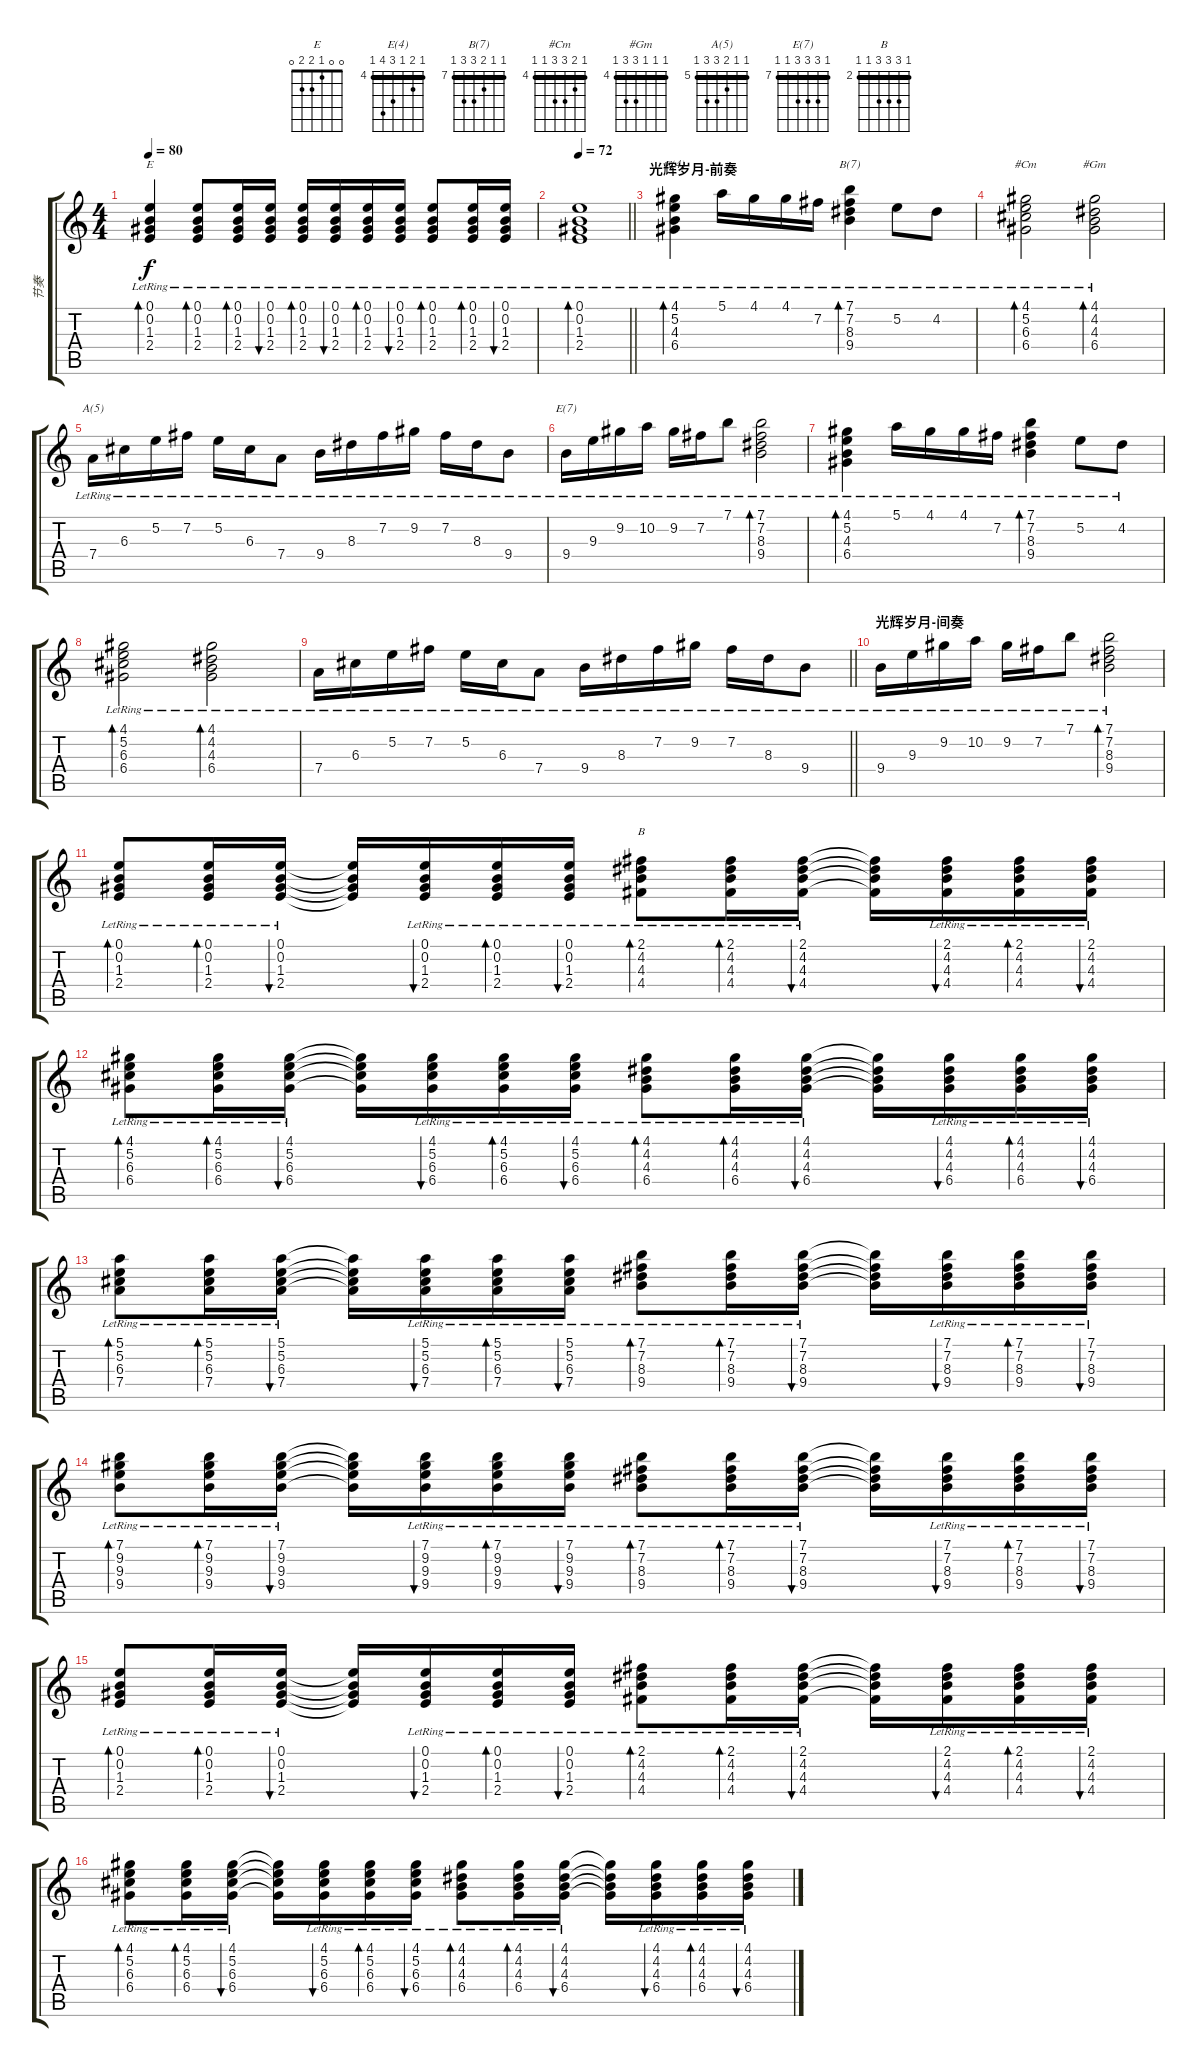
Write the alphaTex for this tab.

\track ("节奏" "节奏") {instrument acousticguitarsteel}
\staff {score tabs}
\tuning (E4 B3 G3 D3 A2 E2) {hide}
\chord ("E" 0 0 1 2 2 0)
\chord ("E(4)" 4 5 4 6 7 4) {firstfret 4 barre 4}
\chord ("B(7)" 7 7 8 9 9 7) {firstfret 7 barre 7}
\chord ("#Cm" 4 5 6 6 4 4) {firstfret 4 barre 4}
\chord ("#Gm" 4 4 4 6 6 4) {firstfret 4 barre 4}
\chord ("A(5)" 5 5 6 7 7 5) {firstfret 5 barre 5}
\chord ("E(7)" 7 9 9 9 7 7) {firstfret 7 barre 7}
\chord ("B" 2 4 4 4 2 2) {firstfret 2 barre 2}
\ts (4 4)
\tempo 80
\clef g2
\ks c
(0.1{lr} 0.2{lr} 1.3{lr} 2.4{lr}).4{bd 60 ch "E" dy f} (0.1{lr} 0.2{lr} 1.3{lr} 2.4{lr}).8{bd 60} (0.1{lr} 0.2{lr} 1.3{lr} 2.4{lr}).16{bd 60} (0.1{lr} 0.2{lr} 1.3{lr} 2.4{lr}).16{bu 60} (0.1{lr} 0.2{lr} 1.3{lr} 2.4{lr}).16{bd 60} (0.1{lr} 0.2{lr} 1.3{lr} 2.4{lr}).16{bu 60} (0.1{lr} 0.2{lr} 1.3{lr} 2.4{lr}).16{bd 60} (0.1{lr} 0.2{lr} 1.3{lr} 2.4{lr}).16{bu 60} (0.1{lr} 0.2{lr} 1.3{lr} 2.4{lr}).8{bd 60} (0.1{lr} 0.2{lr} 1.3{lr} 2.4{lr}).16{bd 60} (0.1{lr} 0.2{lr} 1.3{lr} 2.4{lr}).16{bu 60} |
\tempo 72
\barLineRight lightlight
(0.1{lr} 0.2{lr} 1.3{lr} 2.4{lr}).1{bd 60} |
\section ("" "光辉岁月-前奏")
(4.1{lr} 5.2{lr} 4.3{lr} 6.4{lr}).4{bd 240 ch "E(4)"} 5.1{lr}.16 4.1{lr}.16 4.1{lr}.16 7.2{lr}.16 (7.1{lr} 7.2{lr} 8.3{lr} 9.4{lr}).4{bd 240 ch "B(7)"} 5.2{lr}.8 4.2{lr}.8 |
(4.1{lr} 5.2{lr} 6.3{lr} 6.4{lr}).2{bd 240 ch "#Cm"} (4.1{lr} 4.2{lr} 4.3{lr} 6.4{lr}).2{bd 240 ch "#Gm"} |
7.4{lr}.16{ch "A(5)"} 6.3{lr}.16 5.2{lr}.16 7.2{lr}.16 5.2{lr}.16 6.3{lr}.16 7.4{lr}.8 9.4{lr}.16 8.3{lr}.16 7.2{lr}.16 9.2{lr}.16 7.2{lr}.16 8.3{lr}.16 9.4{lr}.8 |
9.4{lr}.16{ch "E(7)"} 9.3{lr}.16 9.2{lr}.16 10.2{lr}.16 9.2{lr}.16 7.2{lr}.16 7.1{lr}.8 (7.1{lr} 7.2{lr} 8.3{lr} 9.4{lr}).2{bd 240} |
(4.1{lr} 5.2{lr} 4.3{lr} 6.4{lr}).4{bd 240} 5.1{lr}.16 4.1{lr}.16 4.1{lr}.16 7.2{lr}.16 (7.1{lr} 7.2{lr} 8.3{lr} 9.4{lr}).4{bd 240} 5.2{lr}.8 4.2{lr}.8 |
(4.1{lr} 5.2{lr} 6.3{lr} 6.4{lr}).2{bd 240} (4.1{lr} 4.2{lr} 4.3{lr} 6.4{lr}).2{bd 240} |
\barLineRight lightlight
7.4{lr}.16 6.3{lr}.16 5.2{lr}.16 7.2{lr}.16 5.2{lr}.16 6.3{lr}.16 7.4{lr}.8 9.4{lr}.16 8.3{lr}.16 7.2{lr}.16 9.2{lr}.16 7.2{lr}.16 8.3{lr}.16 9.4{lr}.8 |
\section ("" "光辉岁月-间奏")
9.4{lr}.16 9.3{lr}.16 9.2{lr}.16 10.2{lr}.16 9.2{lr}.16 7.2{lr}.16 7.1{lr}.8 (7.1{lr} 7.2{lr} 8.3{lr} 9.4{lr}).2{bd 240} |
(0.1{lr} 0.2{lr} 1.3{lr} 2.4{lr}).8{bd 60} (0.1{lr} 0.2{lr} 1.3{lr} 2.4{lr}).16{bd 60} (0.1{lr} 0.2{lr} 1.3{lr} 2.4{lr}).16{bu 60} (0.1{t} 0.2{t} 1.3{t} 2.4{t}).16 (0.1{lr} 0.2{lr} 1.3{lr} 2.4{lr}).16{bu 60} (0.1{lr} 0.2{lr} 1.3{lr} 2.4{lr}).16{bd 60} (0.1{lr} 0.2{lr} 1.3{lr} 2.4{lr}).16{bu 60} (2.1{lr} 4.2{lr} 4.3{lr} 4.4{lr}).8{bd 60 ch "B"} (2.1{lr} 4.2{lr} 4.3{lr} 4.4{lr}).16{bd 60} (2.1{lr} 4.2{lr} 4.3{lr} 4.4{lr}).16{bu 60} (2.1{t} 4.2{t} 4.3{t} 4.4{t}).16 (2.1{lr} 4.2{lr} 4.3{lr} 4.4{lr}).16{bu 60} (2.1{lr} 4.2{lr} 4.3{lr} 4.4{lr}).16{bd 60} (2.1{lr} 4.2{lr} 4.3{lr} 4.4{lr}).16{bu 60} |
(4.1{lr} 5.2{lr} 6.3{lr} 6.4{lr}).8{bd 60} (4.1{lr} 5.2{lr} 6.3{lr} 6.4{lr}).16{bd 60} (4.1{lr} 5.2{lr} 6.3{lr} 6.4{lr}).16{bu 60} (4.1{t} 5.2{t} 6.3{t} 6.4{t}).16 (4.1{lr} 5.2{lr} 6.3{lr} 6.4{lr}).16{bu 60} (4.1{lr} 5.2{lr} 6.3{lr} 6.4{lr}).16{bd 60} (4.1{lr} 5.2{lr} 6.3{lr} 6.4{lr}).16{bu 60} (4.1{lr} 4.2{lr} 4.3{lr} 6.4{lr}).8{bd 60} (4.1{lr} 4.2{lr} 4.3{lr} 6.4{lr}).16{bd 60} (4.1{lr} 4.2{lr} 4.3{lr} 6.4{lr}).16{bu 60} (4.1{t} 4.2{t} 4.3{t} 6.4{t}).16 (4.1{lr} 4.2{lr} 4.3{lr} 6.4{lr}).16{bu 60} (4.1{lr} 4.2{lr} 4.3{lr} 6.4{lr}).16{bd 60} (4.1{lr} 4.2{lr} 4.3{lr} 6.4{lr}).16{bu 60} |
(5.1{lr} 5.2{lr} 6.3{lr} 7.4{lr}).8{bd 60} (5.1{lr} 5.2{lr} 6.3{lr} 7.4{lr}).16{bd 60} (5.1{lr} 5.2{lr} 6.3{lr} 7.4{lr}).16{bu 60} (5.1{t} 5.2{t} 6.3{t} 7.4{t}).16 (5.1{lr} 5.2{lr} 6.3{lr} 7.4{lr}).16{bu 60} (5.1{lr} 5.2{lr} 6.3{lr} 7.4{lr}).16{bd 60} (5.1{lr} 5.2{lr} 6.3{lr} 7.4{lr}).16{bu 60} (7.1{lr} 7.2{lr} 8.3{lr} 9.4{lr}).8{bd 60} (7.1{lr} 7.2{lr} 8.3{lr} 9.4{lr}).16{bd 60} (7.1{lr} 7.2{lr} 8.3{lr} 9.4{lr}).16{bu 60} (7.1{t} 7.2{t} 8.3{t} 9.4{t}).16 (7.1{lr} 7.2{lr} 8.3{lr} 9.4{lr}).16{bu 60} (7.1{lr} 7.2{lr} 8.3{lr} 9.4{lr}).16{bd 60} (7.1{lr} 7.2{lr} 8.3{lr} 9.4{lr}).16{bu 60} |
(7.1{lr} 9.2{lr} 9.3{lr} 9.4{lr}).8{bd 60} (7.1{lr} 9.2{lr} 9.3{lr} 9.4{lr}).16{bd 60} (7.1{lr} 9.2{lr} 9.3{lr} 9.4{lr}).16{bu 60} (7.1{t} 9.2{t} 9.3{t} 9.4{t}).16 (7.1{lr} 9.2{lr} 9.3{lr} 9.4{lr}).16{bu 60} (7.1{lr} 9.2{lr} 9.3{lr} 9.4{lr}).16{bd 60} (7.1{lr} 9.2{lr} 9.3{lr} 9.4{lr}).16{bu 60} (7.1{lr} 7.2{lr} 8.3{lr} 9.4{lr}).8{bd 60} (7.1{lr} 7.2{lr} 8.3{lr} 9.4{lr}).16{bd 60} (7.1{lr} 7.2{lr} 8.3{lr} 9.4{lr}).16{bu 60} (7.1{t} 7.2{t} 8.3{t} 9.4{t}).16 (7.1{lr} 7.2{lr} 8.3{lr} 9.4{lr}).16{bu 60} (7.1{lr} 7.2{lr} 8.3{lr} 9.4{lr}).16{bd 60} (7.1{lr} 7.2{lr} 8.3{lr} 9.4{lr}).16{bu 60} |
(0.1{lr} 0.2{lr} 1.3{lr} 2.4{lr}).8{bd 60} (0.1{lr} 0.2{lr} 1.3{lr} 2.4{lr}).16{bd 60} (0.1{lr} 0.2{lr} 1.3{lr} 2.4{lr}).16{bu 60} (0.1{t} 0.2{t} 1.3{t} 2.4{t}).16 (0.1{lr} 0.2{lr} 1.3{lr} 2.4{lr}).16{bu 60} (0.1{lr} 0.2{lr} 1.3{lr} 2.4{lr}).16{bd 60} (0.1{lr} 0.2{lr} 1.3{lr} 2.4{lr}).16{bu 60} (2.1{lr} 4.2{lr} 4.3{lr} 4.4{lr}).8{bd 60} (2.1{lr} 4.2{lr} 4.3{lr} 4.4{lr}).16{bd 60} (2.1{lr} 4.2{lr} 4.3{lr} 4.4{lr}).16{bu 60} (2.1{t} 4.2{t} 4.3{t} 4.4{t}).16 (2.1{lr} 4.2{lr} 4.3{lr} 4.4{lr}).16{bu 60} (2.1{lr} 4.2{lr} 4.3{lr} 4.4{lr}).16{bd 60} (2.1{lr} 4.2{lr} 4.3{lr} 4.4{lr}).16{bu 60} |
(4.1{lr} 5.2{lr} 6.3{lr} 6.4{lr}).8{bd 60} (4.1{lr} 5.2{lr} 6.3{lr} 6.4{lr}).16{bd 60} (4.1{lr} 5.2{lr} 6.3{lr} 6.4{lr}).16{bu 60} (4.1{t} 5.2{t} 6.3{t} 6.4{t}).16 (4.1{lr} 5.2{lr} 6.3{lr} 6.4{lr}).16{bu 60} (4.1{lr} 5.2{lr} 6.3{lr} 6.4{lr}).16{bd 60} (4.1{lr} 5.2{lr} 6.3{lr} 6.4{lr}).16{bu 60} (4.1{lr} 4.2{lr} 4.3{lr} 6.4{lr}).8{bd 60} (4.1{lr} 4.2{lr} 4.3{lr} 6.4{lr}).16{bd 60} (4.1{lr} 4.2{lr} 4.3{lr} 6.4{lr}).16{bu 60} (4.1{t} 4.2{t} 4.3{t} 6.4{t}).16 (4.1{lr} 4.2{lr} 4.3{lr} 6.4{lr}).16{bu 60} (4.1{lr} 4.2{lr} 4.3{lr} 6.4{lr}).16{bd 60} (4.1{lr} 4.2{lr} 4.3{lr} 6.4{lr}).16{bu 60}
